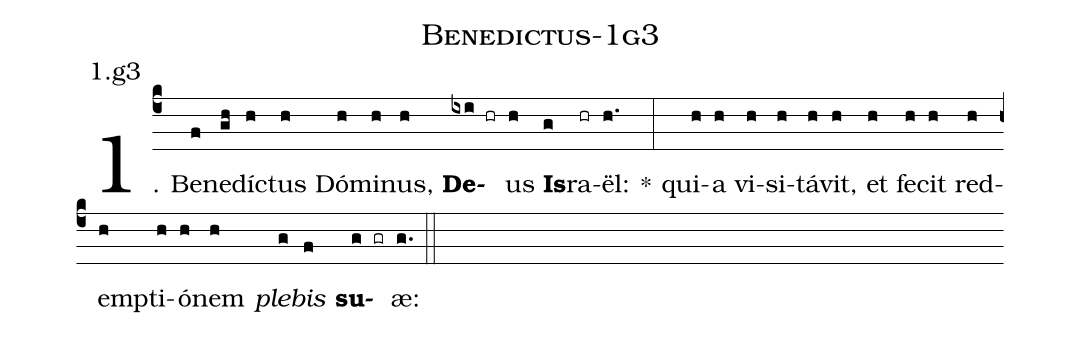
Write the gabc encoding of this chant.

name: Benedictus-1g3;
annotation: 1.g3;
%%
(c4)1. Be(f)ne(gh)díc(h)tus(h) Dó(h)mi(h)nus,(h) <b>De</b>(ixi hr)us(h) <b>Is</b>(g)ra(hr)ël:(h.) *(:) qui(h)a(h) vi(h)si(h)tá(h)vit,(h) et(h) fe(h)cit(h) red(h)emp(h)ti(h)ó(h)nem(h) <i>ple</i>(g)<i>bis</i>(f) <b>su</b>(g gr)æ:(g.) (::)
